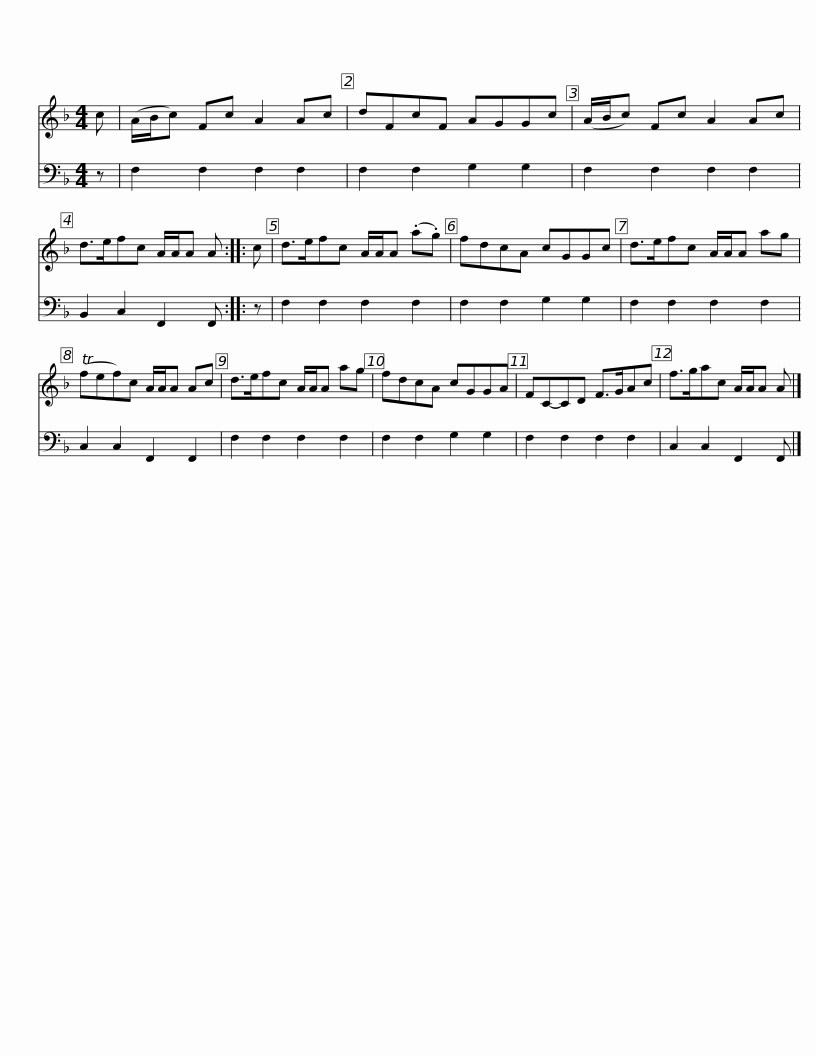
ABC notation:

X:1
%%score 1 2
L:1/8
M:4/4
I:linebreak $
K:F
V:1 treble
V:2 bass
V:1
 c | (A/B/c) Fc A2 Ac | dFcF AGGc | (A/B/c) Fc A2 Ac | d>efc A/A/A A :: %5
 c |$ d>efc A/A/A (.a.g) | fdcA cGGc | d>efc A/A/A ag | (Tfef)c A/A/A Ac | %10
 d>efc A/A/A ag |$ fdcA cGGA | FC-CD F>GAc | f>gac A/A/A A |] %14
V:2
 z | F,2 F,2 F,2 F,2 | F,2 F,2 G,2 G,2 | F,2 F,2 F,2 F,2 | B,,2 C,2 F,,2 F,, :: %5
 z |$ F,2 F,2 F,2 F,2 | F,2 F,2 G,2 G,2 | F,2 F,2 F,2 F,2 | C,2 C,2 F,,2 F,,2 | %10
 F,2 F,2 F,2 F,2 |$ F,2 F,2 G,2 G,2 | F,2 F,2 F,2 F,2 | C,2 C,2 F,,2 F,, |] %14
